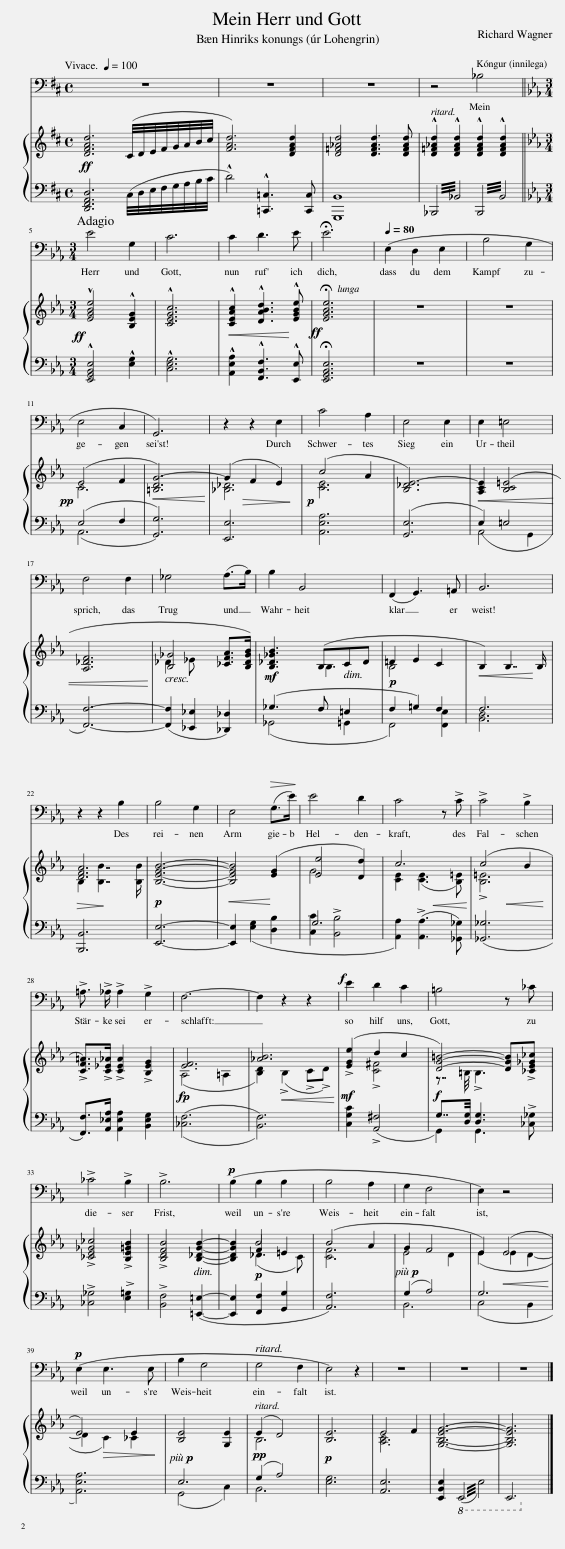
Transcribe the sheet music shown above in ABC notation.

X:1
%%score 1 { ( 2 4 6 ) | ( 3 5 ) }
L:1/8
Q:1/4=100
M:4/4
I:linebreak $
K:D
V:1 bass
V:2 treble
V:4 treble
V:6 treble
V:3 bass
V:5 bass
V:1
 z8 | z8 | z8 | z4 _B,4 ||$[K:Eb][M:3/4] E4 G,2 | %5
 C6 | C2 D3 E | !fermata!E6 |[Q:1/4=80] (E,2 D,2 E,2 | B,4 G,2 |$ %10
 E,4 C,2 | G,,6) | z2 z2 E,2 | C4 A,2 | E,4 E,2 | %15
 E,2 =E,4 |$ F,4 F,2 | _G,4 (A,>B,) | B,2 B,,4 | (F,,2 G,,3) =A,, | %20
 B,,6 |$ z2 z2 B,2 | B,4 G,2 | E,4!>(! (G,>E)!>)! | E4 D2 | %25
 C4 z !>!C | !>!C4 !>!B,2 |$ !>!=A,3/2 !>!_A,/ !>!A,2 !>!G,2 | F,6- | F,2 z2 z2 | %30
!f! E2 D2 C2 | =B,4 z _C |$ !>!_C4 !>!B,2 | !>!B,6 |!p! (B,2 B,2 B,2 | %35
 B,4 A,2 | G,2 F,4 | E,2) z4 |$!p! (E,2 E,3 E, | B,2 G,4 | %40
 G,4 F,2 | E,4) z2 | z6 | z6 | z6 |] %45
V:2
!ff! [DFAd]6 (C/4D/4E/4F/4G/4A/4B/4c/4 | [FAd]6) [DFAd]2 | [D=F_Ad]4 [DFAd]3 [DFAd] | !^![D=F_Ad]2 !^![DFAd]2 !^![DFAd]2 !^![DFAd]2 ||$[K:Eb][M:3/4]!ff! !^![EGBe]4 !^![B,EG]2 | %5
 !^![CEGc]6 |!<(! !^![CEAc]2 !^![DABd]3!<)! !^![EGBe] |!ff! !fermata![EGBe]6 | z6 | z6 |$ %10
!pp! (E4 F2 |!<(! [=B,DG-]6)!<)! | (G2!>(! F2 E2)!>)! |!p! (c4 A2 | [B,_DE-]6) | %15
!<(! [A,CE]2 ([B,C=E]4 |$ [A,_DF]6!<)! | [B,_G]4 [_CFA]>[B,_DGB]) |!mf! [B,_D_GB]3 (B,CD | =D2 E2 C2 | %20
!<(! B,2) B,7/2!<)! B,/ |$!>(! [DFA]6!>)! |!p! [B,EGB]6- |!<(! [B,EGB]4!<)! ([EG]2 | [Ee]4 [Dd]2) | %25
 c6 | (c4!<(! B2!<)! |$ !>![CF=A]>)!>![C_E_A] !>![CEA]2 !>![B,EG]2 | [EF]6 | [_AB]6 | %30
 (!>![EGe]2 d2 c2 | [DG=B]4-) [DGB]!>![_CE_G_c] |$ !>![_CE_G_c]4 !>![B,E=GB]2 | !>![B,DFB]4 [B,_DGB]2- | [B,DGB]2!p! B4 | %35
 (B4 A2 |!p! G2 F4 | E2)!<(! (E4!<)! |$ E4) E2 | [B,E]4 [G,E]2 | %40
 (E2 D4) | [B,E]6 | E4 F2 | [G,B,EG]6- | [G,B,EG]6 |] %45
V:3
 [D,,F,,A,,D,]6 (C,/4D,/4E,/4F,/4G,/4A,/4B,/4C/4 | !^!D4) !^![=C,,=C,]3 [C,,C,] | [G,,,B,,]8 | !///-!_B,,,2 _B,,2 !///-!B,,,2 B,,2 ||$[K:Eb][M:3/4] !^![E,,G,,B,,E,]4 !^![E,G,]2 | %5
 !^![C,E,G,]6 | !^![A,,E,A,]2 !^![F,,B,,F,]3 !^![E,,E,] | !fermata![E,,G,,B,,E,]6 | z6 | z6 |$ %10
 (E,4 F,2 | [G,,G,]6) | [E,,E,]6 | [A,,E,A,]6 | ([G,,E,]6 | %15
 (E,2) =E,4 |$ [F,,F,]6-) | ([F,,F,]2 [_E,,_E,]2 [_D,,_D,]2) | (_G,3 F, =E,2 |!p! F,2 =G,2) F,2 | %20
 F,6 |$ [B,,,B,,]6 | [E,,E,]6- | [E,,E,]2 ([E,G,]2 [D,B,]2 | G,6 | %25
 [A,,A,]2) (!>![A,,A,]3 [_G,,_G,]) | ([_G,,_G,]6 |$ [F,,F,]>)[A,,_E,A,] [A,,E,A,]2 [B,,E,G,]2 | (([_C,F,]6 | [B,,F,]6)) | %30
!mf! [C,G,C]2 !>![A,,^F,]4 |!f! G,7/4[D,G,]/4 [D,G,]3 !>![_C,_G,] |$ !>![_C,_G,]4 !>![E,=G,]2 | !>![B,,F,]4 ([=E,,=E,]2- | [E,,E,]2 [F,,F,]2 [G,,G,]2 | %35
 [A,,F,]6) | (G,2 A,4) | G,6 |$ [A,,E,A,]6 |!p! E,6 | %40
!pp! (G,2 A,4) |!p! [E,G,]6 | [A,,E,]6 | [E,,B,,E,]2!8vb(! (!///-!E,,,2 E,,2) | E,,,6!8vb)! |] %45
V:4
 x8 | x8 | x8 | x8 ||$[K:Eb][M:3/4] x6 | %5
 x6 | x6 | x6 | x6 | x6 |$ %10
 C6 | x6 | [_B,_D]6 | [CE]6 | x6 | %15
 x6 |$ x6 | _D2 _E x3 | x3 B,3 | B,4 x2 | %20
 x6 |$ B,2 [B,B]7/2 [B,B]/ | x6 | x6 | G6 | %25
 [CE]2!<(! ([CE]3!<)! [B,=E]) | !>![B,=E]6 |$ x6 | (A,4 =A,2 | [B,D]2)!<(! (!>!B,2 !>!C!>!D)!<)! | %30
 x2 !>![C^F]4 | z7/4 =B,/4 !>!B,3 x |$ x6 | x6 | x2 F2 =E2 | %35
 [CF]6 | E4 D2 | (E2 E2 D2- |$ D2!>(! C2) _C2!>)! | x6 | %40
 B,6 | x6 | [A,C]6 | x6 | x6 |] %45
V:5
 x8 | x8 | x8 | x8 ||$[K:Eb][M:3/4] x6 | %5
 x6 | x6 | x6 | x6 | x6 |$ %10
 A,,6 | x6 | x6 | x6 | x6 | %15
 A,,4 G,,2 |$ x6 | x6 | (_G,,4 =G,,2 | F,,4) [F,,E,]2 | %20
 [B,,D,]6 |$ x6 | x6 | x6 | [C,C]2 !>![B,,B,]4 | %25
 x6 | x6 |$ x6 | x6 | x6 | %30
 x6 | G,,2 G,,3 x |$ x6 | x6 | x6 | %35
 x6 | B,,6 | C,4 B,,2 |$ x6 | (G,,4 C,2) | %40
 B,,6 | x6 | x6 | x2!8vb(! x4 | x6!8vb)! |] %45
V:6
 x8 | x8 | x8 | x8 ||$[K:Eb][M:3/4] x6 | %5
 x6 | x6 | x6 | x6 | x6 |$ %10
 x6 | x6 | x6 | x6 | x6 | %15
 x6 |$ x6 | x6 | x6 | x6 | %20
 x6 |$ x6 | x6 | x6 | x6 | %25
 x6 | x6 |$ x6 | x6 | x6 | %30
 x6 | x6 |$ x6 | x6 | x2 (_D3 C) | %35
 x6 | x6 | x6 |$ x6 | x6 | %40
 x6 | x6 | x6 | x6 | x6 |] %45
